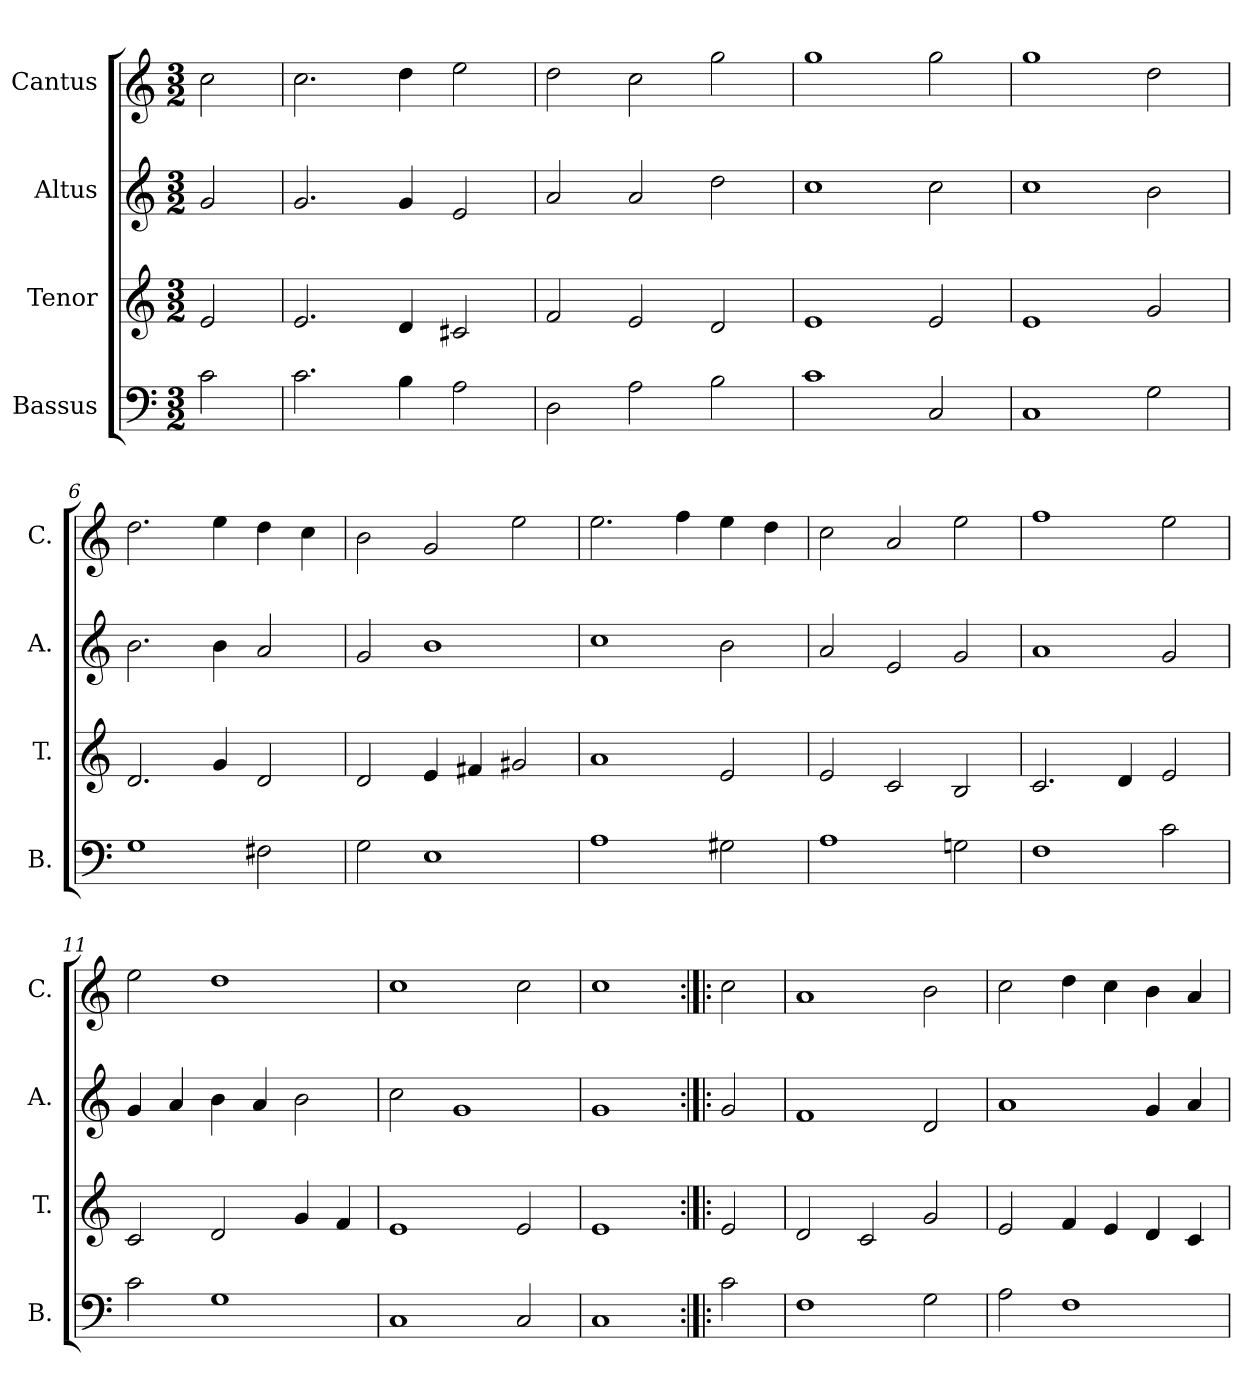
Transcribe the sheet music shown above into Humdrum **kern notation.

**kern	**kern	**kern	**kern
*part4	*part3	*part2	*part1
*staff4	*staff3	*staff2	*staff1
*I"Bassus	*I"Tenor	*I"Altus	*I"Cantus
*I'B.	*I'T.	*I'A.	*I'C.
*clefF4	*clefG2	*clefG2	*clefG2
*k[]	*k[]	*k[]	*k[]
*M3/2	*M3/2	*M3/2	*M3/2
=1	=1	=1	=1
2c\	2e/	2g/	2cc\
=2	=2	=2	=2
2.c\	2.e/	2.g/	2.cc\
4B\	4d/	4g/	4dd\
2A\	2c#X/	2e/	2ee\
=3	=3	=3	=3
2D\	2f/	2a/	2dd\
2A\	2e/	2a/	2cc\
2B\	2d/	2dd\	2gg\
=4	=4	=4	=4
1c	1e	1cc	1gg
2C/	2e/	2cc\	2gg\
=5	=5	=5	=5
1C	1e	1cc	1gg
2G\	2g/	2b\	2dd\
=6	=6	=6	=6
1G	2.d/	2.b\	2.dd\
.	4g/	4b\	4ee\
2F#X\	2d/	2a/	4dd\
.	.	.	4cc\
=7	=7	=7	=7
2G\	2d/	2g/	2b\
1E	4e/	1b	2g/
.	4f#X/	.	.
.	2g#X/	.	2ee\
=8	=8	=8	=8
1A	1a	1cc	2.ee\
.	.	.	4ff\
2G#X\	2e/	2b\	4ee\
.	.	.	4dd\
=9	=9	=9	=9
1A	2e/	2a/	2cc\
.	2c/	2e/	2a/
2Gn\	2B/	2g/	2ee\
=10	=10	=10	=10
1F	2.c/	1a	1ff
.	4d/	.	.
2c\	2e/	2g/	2ee\
!!LO:LB:g=z
=11	=11	=11	=11
2c\	2c/	4g/	2ee\
.	.	4a/	.
1G	2d/	4b\	1dd
.	.	4a/	.
.	4g/	2b\	.
.	4f/	.	.
=12	=12	=12	=12
1C	1e	2cc\	1cc
.	.	1g	.
2C/	2e/	.	2cc\
=13	=13	=13	=13
1C	1e	1g	1cc
=14:|!|:	=14:|!|:	=14:|!|:	=14:|!|:
2c\	2e/	2g/	2cc\
=15	=15	=15	=15
1F	2d/	1f	1a
.	2c/	.	.
2G\	2g/	2d/	2b\
=16	=16	=16	=16
2A\	2e/	1a	2cc\
1F	4f/	.	4dd\
.	4e/	.	4cc\
.	4d/	4g/	4b\
.	4c/	4a/	4a/
=	=	=	=
*-	*-	*-	*-
